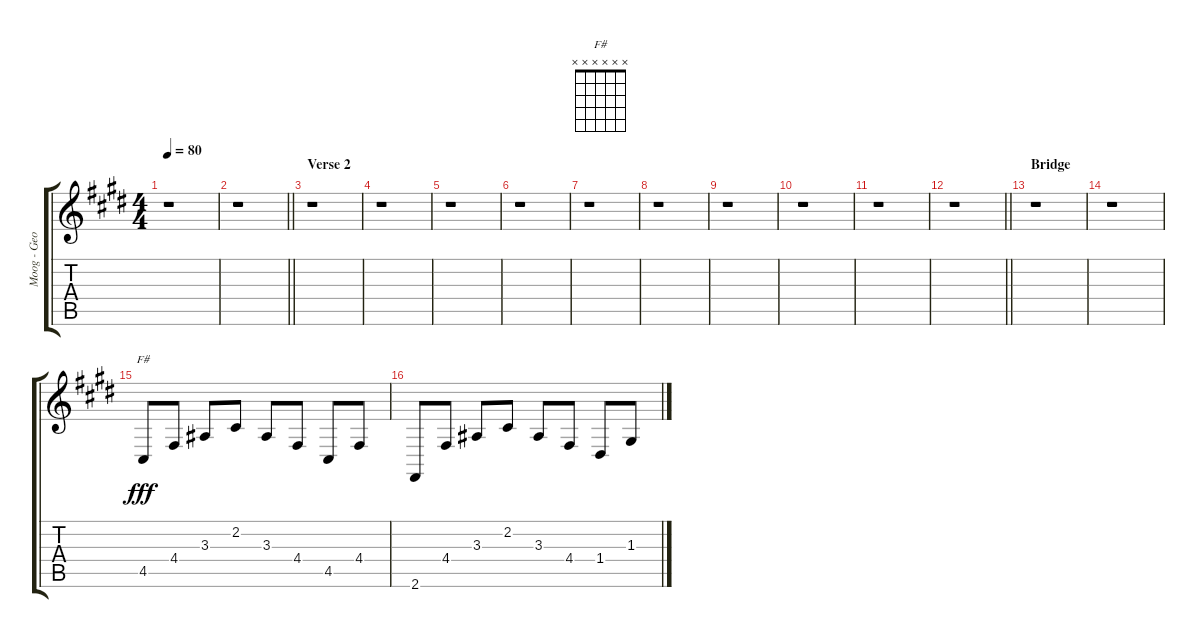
\track ("Moog - George" "Moog - Geo") {instrument pad1newage}
\staff {score tabs}
\tuning (E4 B3 G3 D3 A2 E2) {hide}
\chord ("F#" x x x x x x)
\ts (4 4)
\tempo 80
\clef g2
\ks c#minor
r.1{dy fff} |
\barLineRight lightlight
r.1 |
\section ("" "Verse 2")
r.1 |
r.1 |
r.1 |
r.1 |
r.1 |
r.1 |
r.1 |
r.1 |
r.1 |
\barLineRight lightlight
r.1 |
\section ("" "Bridge")
r.1 |
r.1 |
4.5.8{ch "F#"} 4.4.8 3.3.8 2.2.8 3.3.8 4.4.8 4.5.8 4.4.8 |
2.6.8 4.4.8 3.3.8 2.2.8 3.3.8 4.4.8 1.4.8 1.3.8
